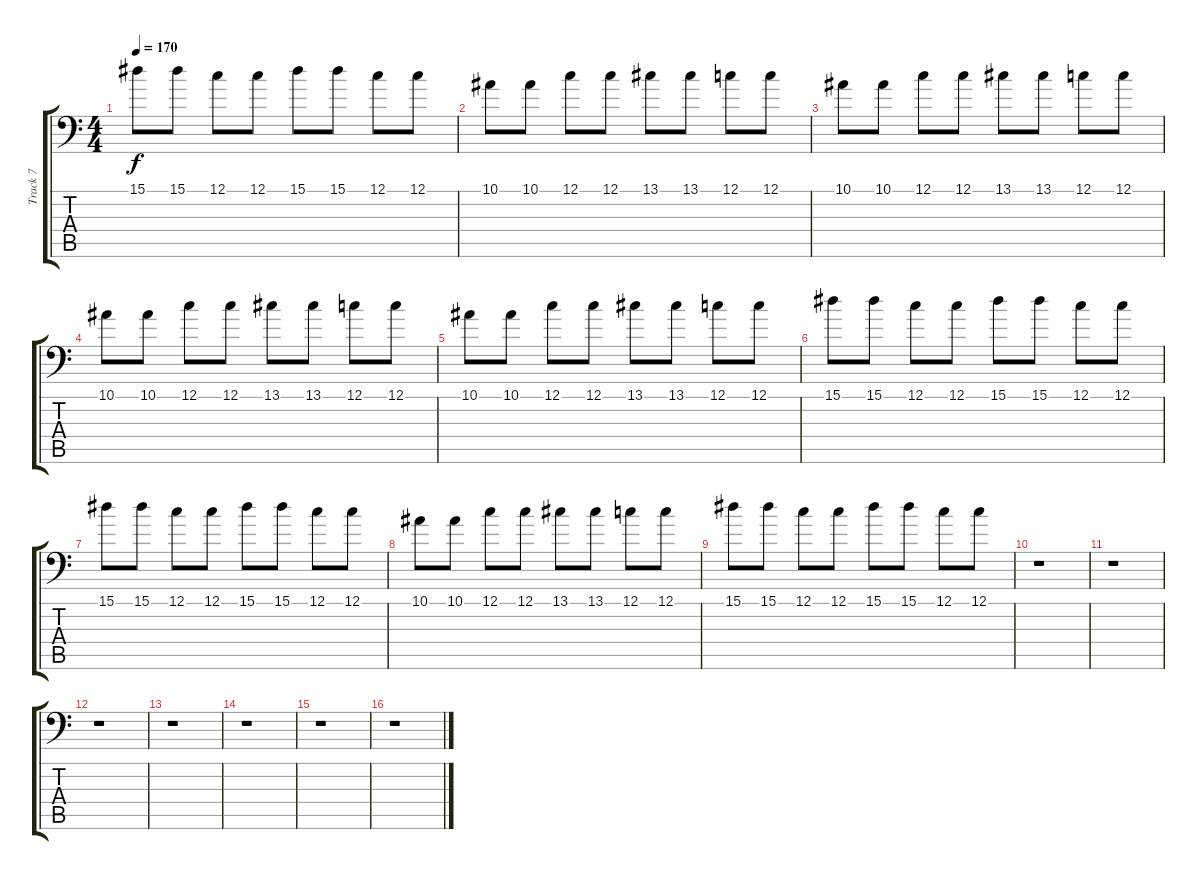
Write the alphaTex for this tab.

\track ("Track 7" "Track 7") {instrument acousticgrandpiano}
\staff {score tabs}
\tuning (C4 G3 Eb3 Bb2 F2 Bb1) {hide}
\ts (4 4)
\tempo 170
\clef f4
\ks c
15.1.8{dy f} 15.1.8 12.1.8 12.1.8 15.1.8 15.1.8 12.1.8 12.1.8 |
10.1.8 10.1.8 12.1.8 12.1.8 13.1.8 13.1.8 12.1.8 12.1.8 |
10.1.8 10.1.8 12.1.8 12.1.8 13.1.8 13.1.8 12.1.8 12.1.8 |
10.1.8 10.1.8 12.1.8 12.1.8 13.1.8 13.1.8 12.1.8 12.1.8 |
10.1.8 10.1.8 12.1.8 12.1.8 13.1.8 13.1.8 12.1.8 12.1.8 |
15.1.8 15.1.8 12.1.8 12.1.8 15.1.8 15.1.8 12.1.8 12.1.8 |
15.1.8 15.1.8 12.1.8 12.1.8 15.1.8 15.1.8 12.1.8 12.1.8 |
10.1.8 10.1.8 12.1.8 12.1.8 13.1.8 13.1.8 12.1.8 12.1.8 |
15.1.8 15.1.8 12.1.8 12.1.8 15.1.8 15.1.8 12.1.8 12.1.8 |
r.1 |
r.1 |
r.1 |
r.1 |
r.1 |
r.1 |
r.1
